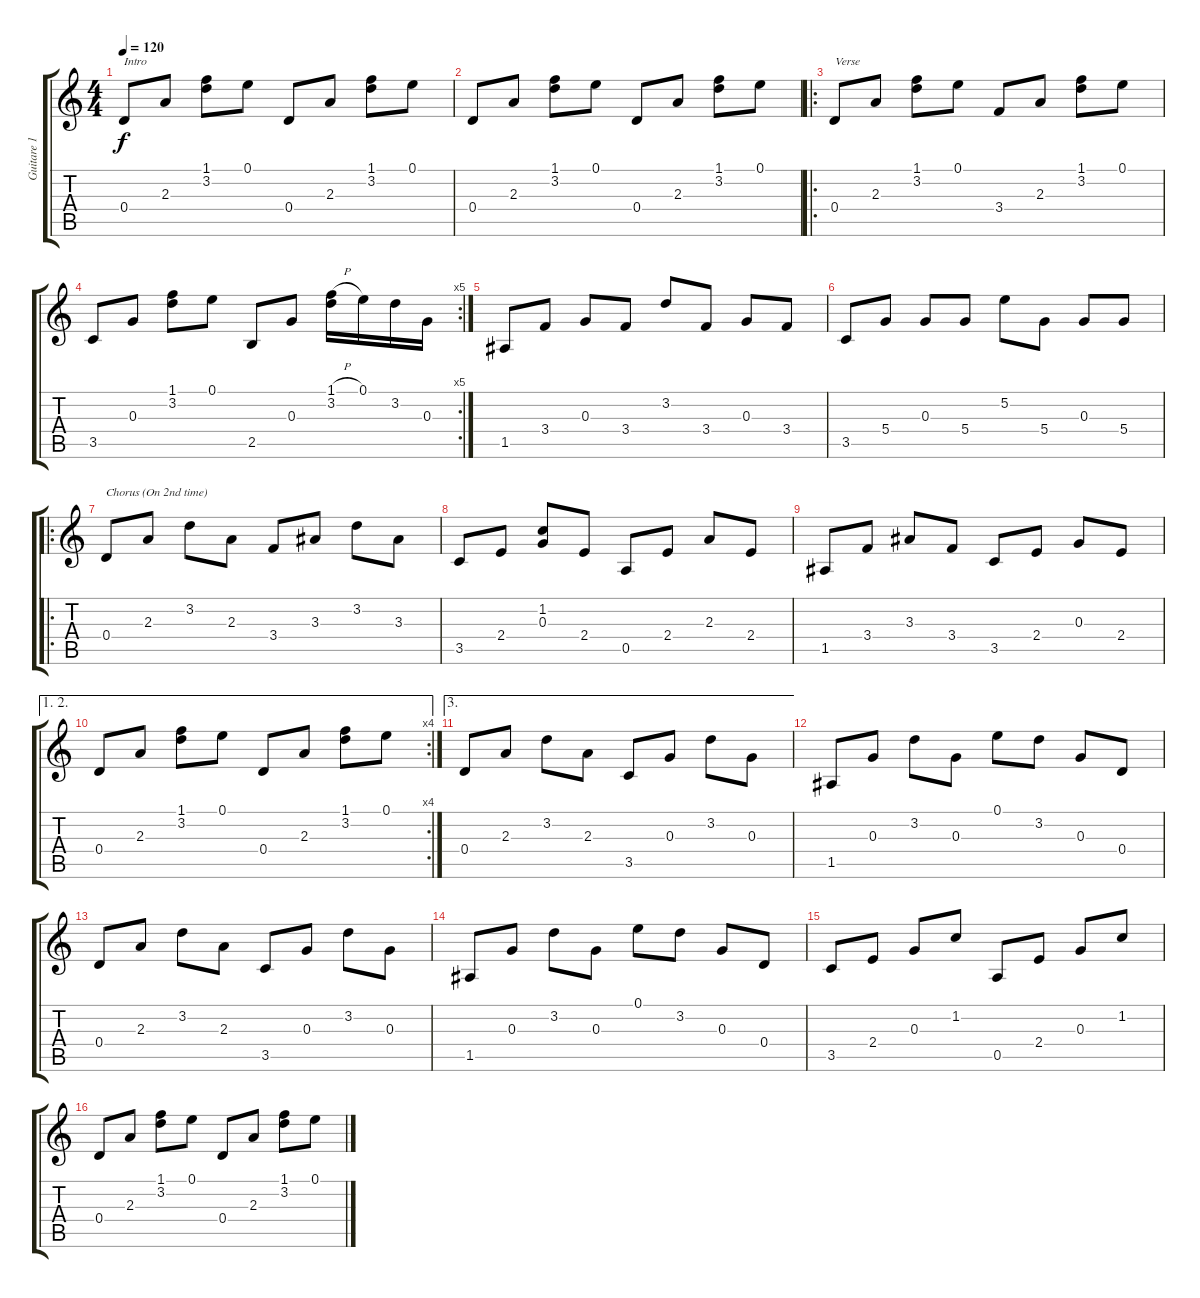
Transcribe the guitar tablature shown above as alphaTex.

\track ("Guitare 1" "Guitare 1") {instrument electricguitarclean}
\staff {score tabs}
\tuning (E4 B3 G3 D3 A2 E2) {hide}
\ts (4 4)
\tempo 120
\clef g2
\ks c
0.4.8{txt "Intro" dy f instrument electricguitarclean} 2.3.8 (1.1 3.2).8 0.1.8 0.4.8 2.3.8 (1.1 3.2).8 0.1.8 |
0.4.8 2.3.8 (1.1 3.2).8 0.1.8 0.4.8 2.3.8 (1.1 3.2).8 0.1.8 |
\ro
0.4.8{txt "Verse"} 2.3.8 (1.1 3.2).8 0.1.8 3.4.8 2.3.8 (1.1 3.2).8 0.1.8 |
\rc 5
3.5.8 0.3.8 (1.1 3.2).8 0.1.8 2.5.8 0.3.8 (1.1{h} 3.2).16 0.1.16 3.2.16 0.3.16 |
1.5.8 3.4.8 0.3.8 3.4.8 3.2.8 3.4.8 0.3.8 3.4.8 |
3.5.8 5.4.8 0.3.8 5.4.8 5.2.8 5.4.8 0.3.8 5.4.8 |
\ro
0.4.8{txt "Chorus (On 2nd time)"} 2.3.8 3.2.8 2.3.8 3.4.8 3.3.8 3.2.8 3.3.8 |
3.5.8 2.4.8 (1.2 0.3).8 2.4.8 0.5.8 2.4.8 2.3.8 2.4.8 |
1.5.8 3.4.8 3.3.8 3.4.8 3.5.8 2.4.8 0.3.8 2.4.8 |
\ae (1 2)
\rc 4
0.4.8 2.3.8 (1.1 3.2).8 0.1.8 0.4.8 2.3.8 (1.1 3.2).8 0.1.8 |
\ae 3
0.4.8 2.3.8 3.2.8 2.3.8 3.5.8 0.3.8 3.2.8 0.3.8 |
1.5.8 0.3.8 3.2.8 0.3.8 0.1.8 3.2.8 0.3.8 0.4.8 |
0.4.8 2.3.8 3.2.8 2.3.8 3.5.8 0.3.8 3.2.8 0.3.8 |
1.5.8 0.3.8 3.2.8 0.3.8 0.1.8 3.2.8 0.3.8 0.4.8 |
3.5.8 2.4.8 0.3.8 1.2.8 0.5.8 2.4.8 0.3.8 1.2.8 |
0.4.8 2.3.8 (1.1 3.2).8 0.1.8 0.4.8 2.3.8 (1.1 3.2).8 0.1.8
